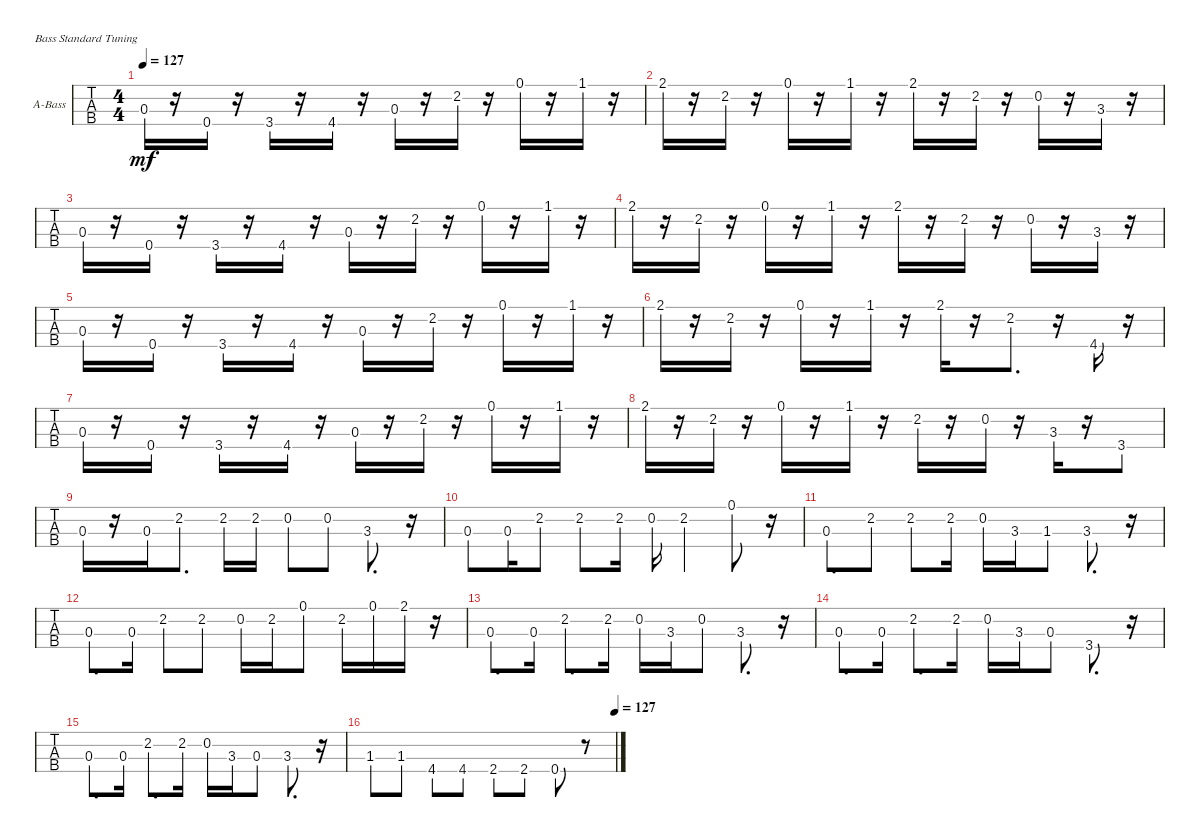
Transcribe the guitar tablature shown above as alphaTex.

\bracketExtendMode groupsimilarinstruments
\firstSystemTrackNameOrientation horizontal
\otherSystemsTrackNameOrientation horizontal
\track ("Bass" "A-Bass") {instrument acousticbass}
\staff {tabs}
\tuning (G2 D2 A1 E1)
\ts (4 4)
\tempo 127
\clef f4
\ks c
0.3.16{dy mf} r.16 0.4.16 r.16 3.4.16 r.16 4.4.16 r.16 0.3.16 r.16 2.2.16 r.16 0.1.16 r.16 1.1.16 r.16 |
2.1.16 r.16 2.2.16 r.16 0.1.16 r.16 1.1.16 r.16 2.1.16 r.16 2.2.16 r.16 0.2.16 r.16 3.3.16 r.16 |
0.3.16 r.16 0.4.16 r.16 3.4.16 r.16 4.4.16 r.16 0.3.16 r.16 2.2.16 r.16 0.1.16 r.16 1.1.16 r.16 |
2.1.16 r.16 2.2.16 r.16 0.1.16 r.16 1.1.16 r.16 2.1.16 r.16 2.2.16 r.16 0.2.16 r.16 3.3.16 r.16 |
0.3.16 r.16 0.4.16 r.16 3.4.16 r.16 4.4.16 r.16 0.3.16 r.16 2.2.16 r.16 0.1.16 r.16 1.1.16 r.16 |
2.1.16 r.16 2.2.16 r.16 0.1.16 r.16 1.1.16 r.16 2.1.16 r.16 2.2.8{d} r.16 4.4.16 r.16 |
0.3.16 r.16 0.4.16 r.16 3.4.16 r.16 4.4.16 r.16 0.3.16 r.16 2.2.16 r.16 0.1.16 r.16 1.1.16 r.16 |
2.1.16 r.16 2.2.16 r.16 0.1.16 r.16 1.1.16 r.16 2.2.16 r.16 0.2.16 r.16 3.3.16 r.16 3.4.8 |
0.3.16 r.16 0.3.16 2.2.8{d} 2.2.16 2.2.16 0.2.8 0.2.8 3.3.8{d} r.16 |
0.3.8 0.3.16 2.2.8 2.2.8 2.2.16 0.2.16 2.2.4 0.1.8 r.16 |
0.3.8{d} 2.2.8 2.2.8 2.2.16 0.2.16 3.3.16 1.3.8 3.3.8{d} r.16 |
0.3.8{d} 0.3.16 2.2.8 2.2.8 0.2.16 2.2.16 0.1.8 2.2.16 0.1.16 2.1.16 r.16 |
0.3.8{d} 0.3.16 2.2.8{d} 2.2.16 0.2.16 3.3.16 0.2.8 3.3.8{d} r.16 |
0.3.8{d} 0.3.16 2.2.8{d} 2.2.16 0.2.16 3.3.16 0.3.8 3.4.8{d} r.16 |
0.3.8{d} 0.3.16 2.2.8{d} 2.2.16 0.2.16 3.3.16 0.3.8 3.3.8{d} r.16 |
\tempo (127 1)
1.3.8 1.3.8 4.4.8 4.4.8 2.4.8 2.4.8 0.4.8 r.8
